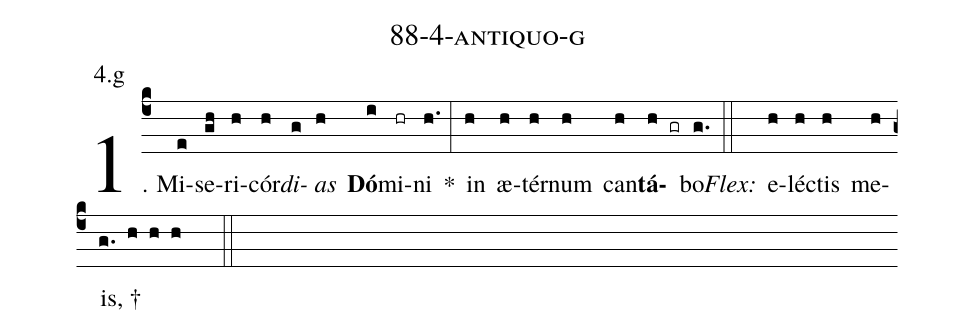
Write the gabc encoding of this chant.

name: 88-4-antiquo-g;
annotation: 4.g;
%%
(c4)1. Mi(e)se(gh)ri(h)cór(h)<i>di</i>(g)<i>as</i>(h) <b>Dó</b>(i)mi(hr)ni(h.) *(:) in(h) æ(h)tér(h)num(h) can(h)<b>tá</b>(h gr)bo.(g.) (::)
<i>Flex:</i>()  e(h)léc(h)tis(h) me(h)is, †(g. h h h  ::)
